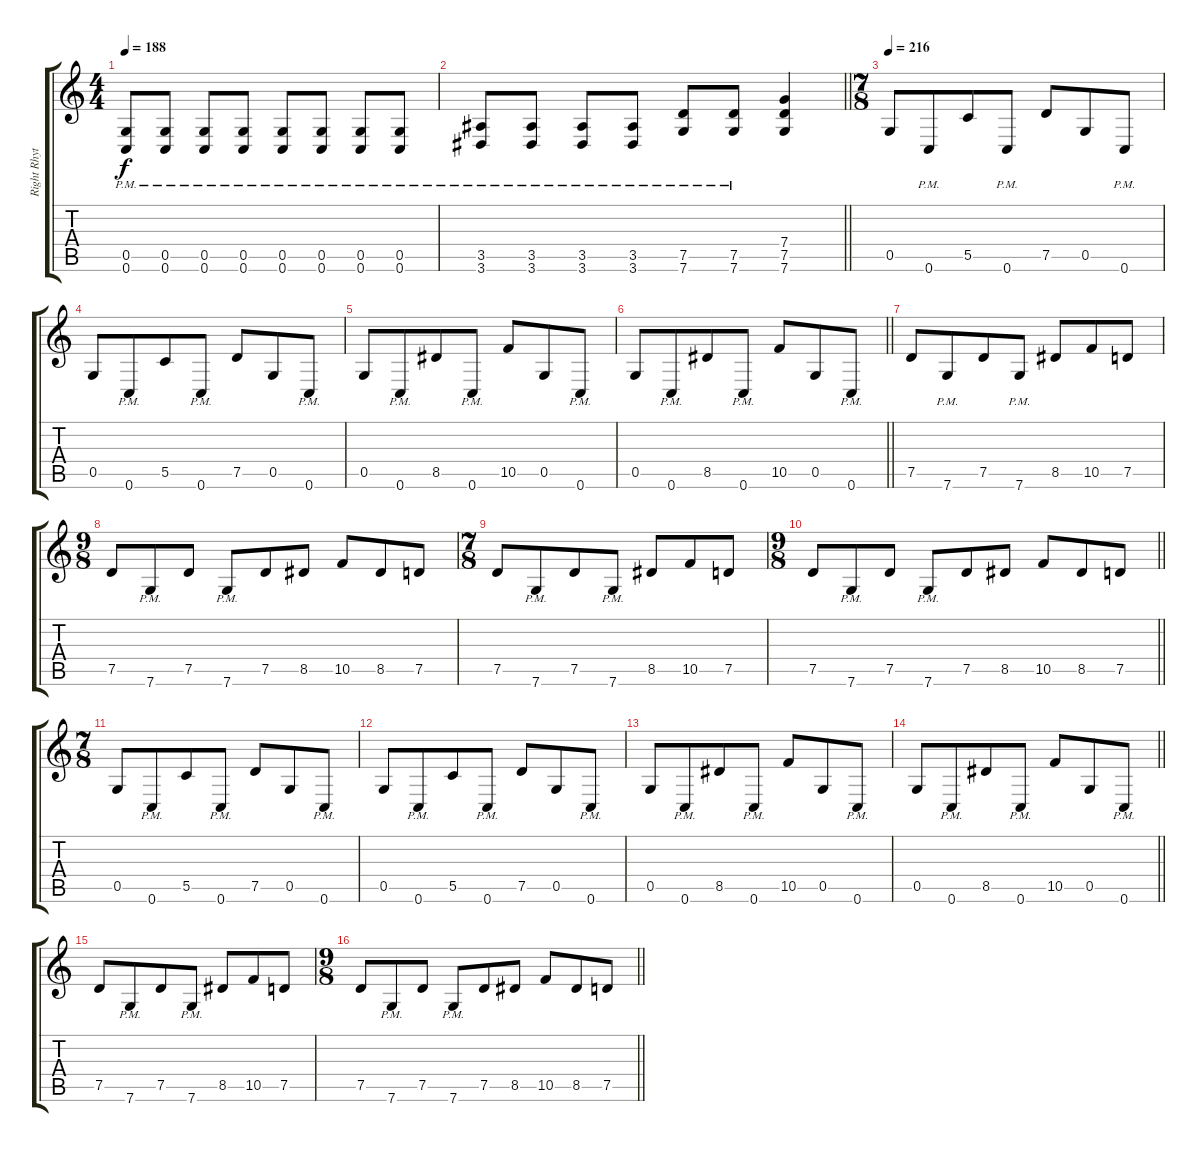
\track ("Right Rhythm" "Right Rhyt") {instrument distortionguitar}
\staff {score tabs}
\tuning (D4 A3 F3 C3 G2 C2) {hide}
\ts (4 4)
\section ("" "")
\tempo 188
\clef g2
\ks c
(0.5{pm} 0.6{pm}).8{dy f} (0.5{pm} 0.6{pm}).8 (0.5{pm} 0.6{pm}).8 (0.5{pm} 0.6{pm}).8 (0.5{pm} 0.6{pm}).8 (0.5{pm} 0.6{pm}).8 (0.5{pm} 0.6{pm}).8 (0.5{pm} 0.6{pm}).8 |
\barLineRight lightlight
(3.5{pm} 3.6{pm}).8 (3.5{pm} 3.6{pm}).8 (3.5{pm} 3.6{pm}).8 (3.5{pm} 3.6{pm}).8 (7.5{pm} 7.6{pm}).8 (7.5{pm} 7.6{pm}).8 (7.4 7.5 7.6).4 |
\ts (7 8)
\section ("" "")
\tempo 216
0.5.8 0.6{pm}.8 5.5.8 0.6{pm}.8 7.5.8 0.5.8 0.6{pm}.8 |
0.5.8 0.6{pm}.8 5.5.8 0.6{pm}.8 7.5.8 0.5.8 0.6{pm}.8 |
0.5.8 0.6{pm}.8 8.5.8 0.6{pm}.8 10.5.8 0.5.8 0.6{pm}.8 |
\barLineRight lightlight
0.5.8 0.6{pm}.8 8.5.8 0.6{pm}.8 10.5.8 0.5.8 0.6{pm}.8 |
\section ("" "")
7.5.8 7.6{pm}.8 7.5.8 7.6{pm}.8 8.5.8 10.5.8 7.5.8 |
\ts (9 8)
7.5.8 7.6{pm}.8 7.5.8 7.6{pm}.8 7.5.8 8.5.8 10.5.8 8.5.8 7.5.8 |
\ts (7 8)
7.5.8 7.6{pm}.8 7.5.8 7.6{pm}.8 8.5.8 10.5.8 7.5.8 |
\ts (9 8)
\barLineRight lightlight
7.5.8 7.6{pm}.8 7.5.8 7.6{pm}.8 7.5.8 8.5.8 10.5.8 8.5.8 7.5.8 |
\ts (7 8)
\section ("" "")
0.5.8 0.6{pm}.8 5.5.8 0.6{pm}.8 7.5.8 0.5.8 0.6{pm}.8 |
0.5.8 0.6{pm}.8 5.5.8 0.6{pm}.8 7.5.8 0.5.8 0.6{pm}.8 |
0.5.8 0.6{pm}.8 8.5.8 0.6{pm}.8 10.5.8 0.5.8 0.6{pm}.8 |
\barLineRight lightlight
0.5.8 0.6{pm}.8 8.5.8 0.6{pm}.8 10.5.8 0.5.8 0.6{pm}.8 |
\section ("" "")
7.5.8 7.6{pm}.8 7.5.8 7.6{pm}.8 8.5.8 10.5.8 7.5.8 |
\ts (9 8)
\barLineRight lightlight
7.5.8 7.6{pm}.8 7.5.8 7.6{pm}.8 7.5.8 8.5.8 10.5.8 8.5.8 7.5.8
